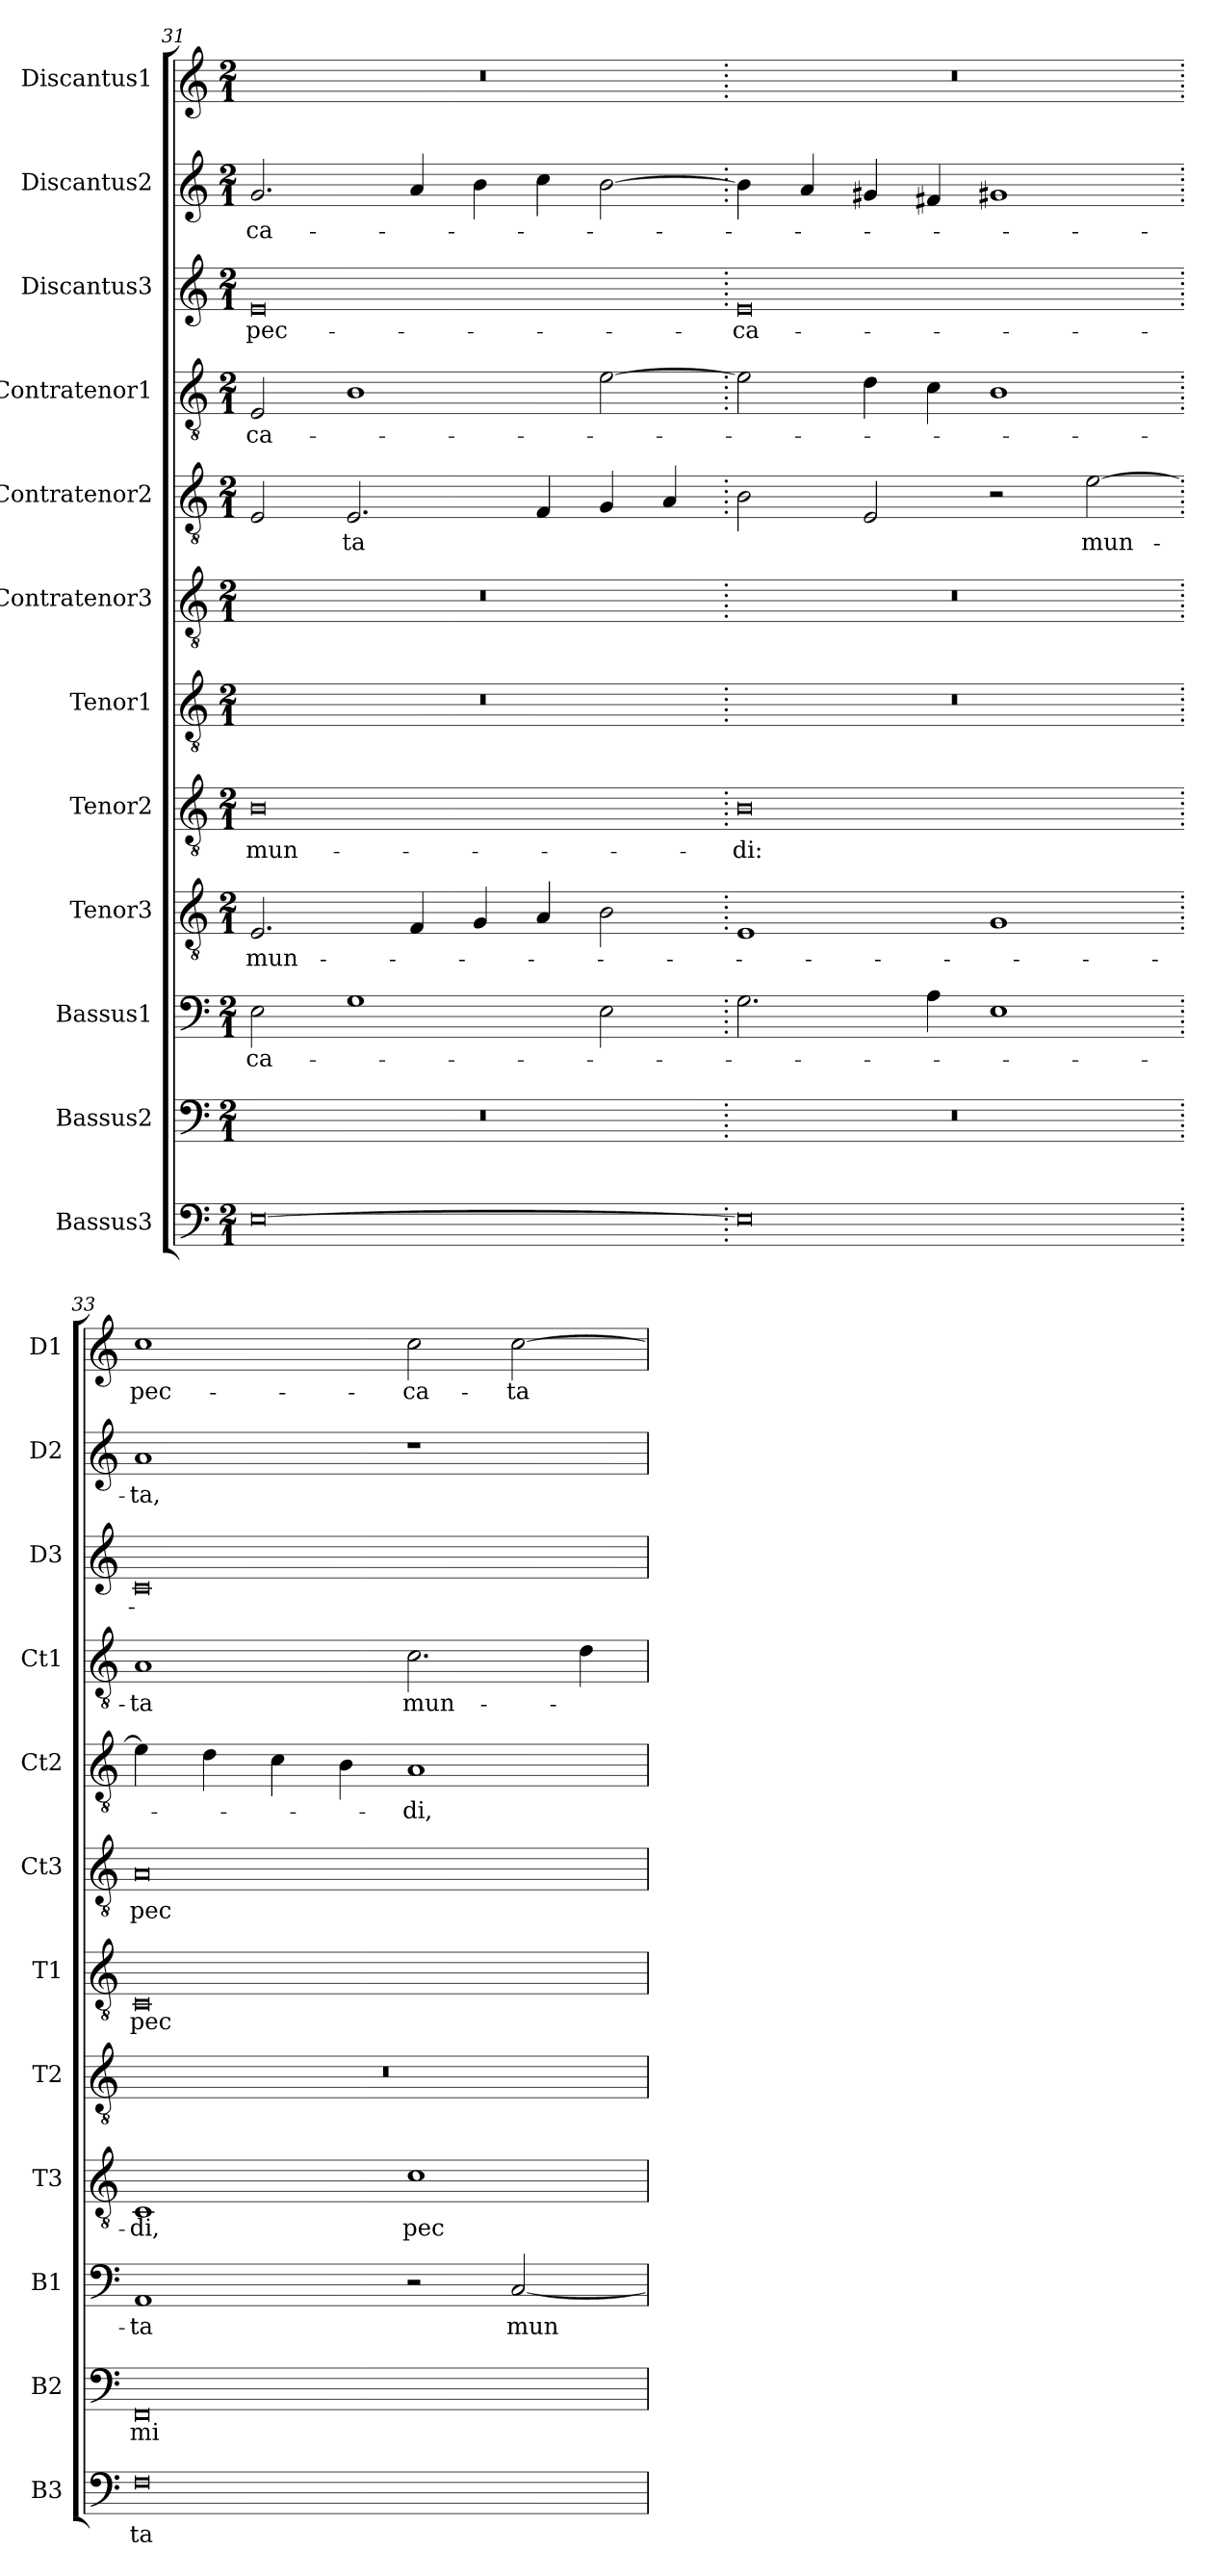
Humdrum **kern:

**kern	**text	**kern	**text	**kern	**text	**kern	**text	**kern	**text	**kern	**text	**kern	**text	**kern	**text	**kern	**text	**kern	**text	**kern	**text	**kern	**text
*part12	*part12	*part11	*part11	*part10	*part10	*part9	*part9	*part8	*part8	*part7	*part7	*part6	*part6	*part5	*part5	*part4	*part4	*part3	*part3	*part2	*part2	*part1	*part1
*staff12	*staff12	*staff11	*staff11	*staff10	*staff10	*staff9	*staff9	*staff8	*staff8	*staff7	*staff7	*staff6	*staff6	*staff5	*staff5	*staff4	*staff4	*staff3	*staff3	*staff2	*staff2	*staff1	*staff1
*I"Bassus3	*	*I"Bassus2	*	*I"Bassus1	*	*I"Tenor3	*	*I"Tenor2	*	*I"Tenor1	*	*I"Contratenor3	*	*I"Contratenor2	*	*I"Contratenor1	*	*I"Discantus3	*	*I"Discantus2	*	*I"Discantus1	*
*I'B3	*	*I'B2	*	*I'B1	*	*I'T3	*	*I'T2	*	*I'T1	*	*I'Ct3	*	*I'Ct2	*	*I'Ct1	*	*I'D3	*	*I'D2	*	*I'D1	*
*clefF4	*	*clefF4	*	*clefF4	*	*clefGv2	*	*clefGv2	*	*clefGv2	*	*clefGv2	*	*clefGv2	*	*clefGv2	*	*clefG2	*	*clefG2	*	*clefG2	*
*k[]	*	*k[]	*	*k[]	*	*k[]	*	*k[]	*	*k[]	*	*k[]	*	*k[]	*	*k[]	*	*k[]	*	*k[]	*	*k[]	*
*M2/1	*	*M2/1	*	*M2/1	*	*M2/1	*	*M2/1	*	*M2/1	*	*M2/1	*	*M2/1	*	*M2/1	*	*M2/1	*	*M2/1	*	*M2/1	*
=31	=31	=31	=31	=31	=31	=31	=31	=31	=31	=31	=31	=31	=31	=31	=31	=31	=31	=31	=31	=31	=31	=31	=31
[0E\	.	0r	.	2E\	-ca-	2.E/	mun-	0B\	mun-	0r	.	0r	.	2E/	.	2E/	-ca-	0e/	pec-	2.g/	-ca-	0r	.
.	.	.	.	1G\	.	.	.	.	.	.	.	.	.	2.E/	-ta	1B\	.	.	.	.	.	.	.
.	.	.	.	.	.	4F/	.	.	.	.	.	.	.	.	.	.	.	.	.	4a/	.	.	.
.	.	.	.	.	.	4G/	.	.	.	.	.	.	.	.	.	.	.	.	.	4b\	.	.	.
.	.	.	.	.	.	4A/	.	.	.	.	.	.	.	4F/	.	.	.	.	.	4cc\	.	.	.
.	.	.	.	2E\	.	2B\	.	.	.	.	.	.	.	4G/	.	[2e\	.	.	.	[2b\	.	.	.
.	.	.	.	.	.	.	.	.	.	.	.	.	.	4A/	.	.	.	.	.	.	.	.	.
=32.	=32.	=32.	=32.	=32.	=32.	=32.	=32.	=32.	=32.	=32.	=32.	=32.	=32.	=32.	=32.	=32.	=32.	=32.	=32.	=32.	=32.	=32.	=32.
0E\]	.	0r	.	2.G\	.	1E/	.	0B\	-di:	0r	.	0r	.	2B\	.	2e\]	.	0e/	-ca-	4b\]	.	0r	.
.	.	.	.	.	.	.	.	.	.	.	.	.	.	.	.	.	.	.	.	4a/	.	.	.
.	.	.	.	.	.	.	.	.	.	.	.	.	.	2E/	.	4d\	.	.	.	4g#X/	.	.	.
.	.	.	.	4A\	.	.	.	.	.	.	.	.	.	.	.	4c\	.	.	.	4f#X/	.	.	.
.	.	.	.	1E\	.	1G/	.	.	.	.	.	.	.	2r	.	1B\	.	.	.	1g#X/	.	.	.
.	.	.	.	.	.	.	.	.	.	.	.	.	.	[2e\	mun-	.	.	.	.	.	.	.	.
=33.	=33.	=33.	=33.	=33.	=33.	=33.	=33.	=33.	=33.	=33.	=33.	=33.	=33.	=33.	=33.	=33.	=33.	=33.	=33.	=33.	=33.	=33.	=33.
0F\	-ta	0FF/	mi-	1AA/	-ta	1C/	-di,	0r	.	0C/	pec-	0A/	pec-	4e\]	.	1A/	-ta	0c/	.	1a/	-ta,	1cc\	pec-
.	.	.	.	.	.	.	.	.	.	.	.	.	.	4d\	.	.	.	.	.	.	.	.	.
.	.	.	.	.	.	.	.	.	.	.	.	.	.	4c\	.	.	.	.	.	.	.	.	.
.	.	.	.	.	.	.	.	.	.	.	.	.	.	4B\	.	.	.	.	.	.	.	.	.
.	.	.	.	2r	.	1c\	pec-	.	.	.	.	.	.	1A/	-di,	2.c\	mun-	.	.	1r	.	2cc\	-ca-
.	.	.	.	[2C/	mun-	.	.	.	.	.	.	.	.	.	.	.	.	.	.	.	.	[2cc\	-ta
.	.	.	.	.	.	.	.	.	.	.	.	.	.	.	.	4d\	.	.	.	.	.	.	.
=	=	=	=	=	=	=	=	=	=	=	=	=	=	=	=	=	=	=	=	=	=	=	=
*-	*-	*-	*-	*-	*-	*-	*-	*-	*-	*-	*-	*-	*-	*-	*-	*-	*-	*-	*-	*-	*-	*-	*-
